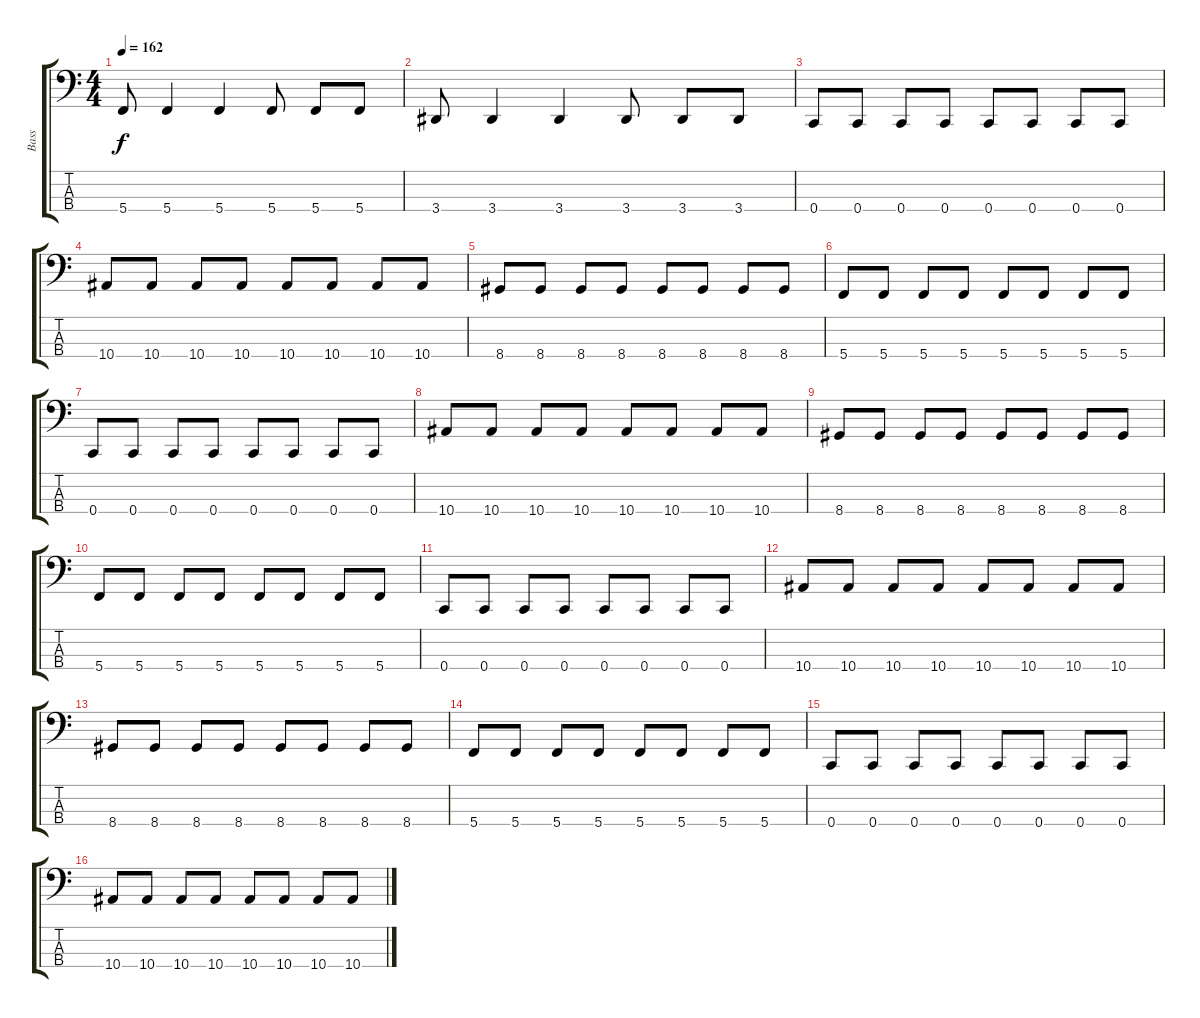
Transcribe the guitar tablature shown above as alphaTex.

\track ("Bass" "Bass") {instrument electricbassfinger}
\staff {score tabs}
\tuning (F2 C2 G1 C1) {hide}
\ts (4 4)
\tempo 162
\clef f4
\ks c
5.4.8{dy f} 5.4.4 5.4.4 5.4.8 5.4.8 5.4.8 |
3.4.8 3.4.4 3.4.4 3.4.8 3.4.8 3.4.8 |
0.4.8 0.4.8 0.4.8 0.4.8 0.4.8 0.4.8 0.4.8 0.4.8 |
10.4.8 10.4.8 10.4.8 10.4.8 10.4.8 10.4.8 10.4.8 10.4.8 |
8.4.8 8.4.8 8.4.8 8.4.8 8.4.8 8.4.8 8.4.8 8.4.8 |
5.4.8 5.4.8 5.4.8 5.4.8 5.4.8 5.4.8 5.4.8 5.4.8 |
0.4.8 0.4.8 0.4.8 0.4.8 0.4.8 0.4.8 0.4.8 0.4.8 |
10.4.8 10.4.8 10.4.8 10.4.8 10.4.8 10.4.8 10.4.8 10.4.8 |
8.4.8 8.4.8 8.4.8 8.4.8 8.4.8 8.4.8 8.4.8 8.4.8 |
5.4.8 5.4.8 5.4.8 5.4.8 5.4.8 5.4.8 5.4.8 5.4.8 |
0.4.8 0.4.8 0.4.8 0.4.8 0.4.8 0.4.8 0.4.8 0.4.8 |
10.4.8 10.4.8 10.4.8 10.4.8 10.4.8 10.4.8 10.4.8 10.4.8 |
8.4.8 8.4.8 8.4.8 8.4.8 8.4.8 8.4.8 8.4.8 8.4.8 |
5.4.8 5.4.8 5.4.8 5.4.8 5.4.8 5.4.8 5.4.8 5.4.8 |
0.4.8 0.4.8 0.4.8 0.4.8 0.4.8 0.4.8 0.4.8 0.4.8 |
10.4.8 10.4.8 10.4.8 10.4.8 10.4.8 10.4.8 10.4.8 10.4.8
